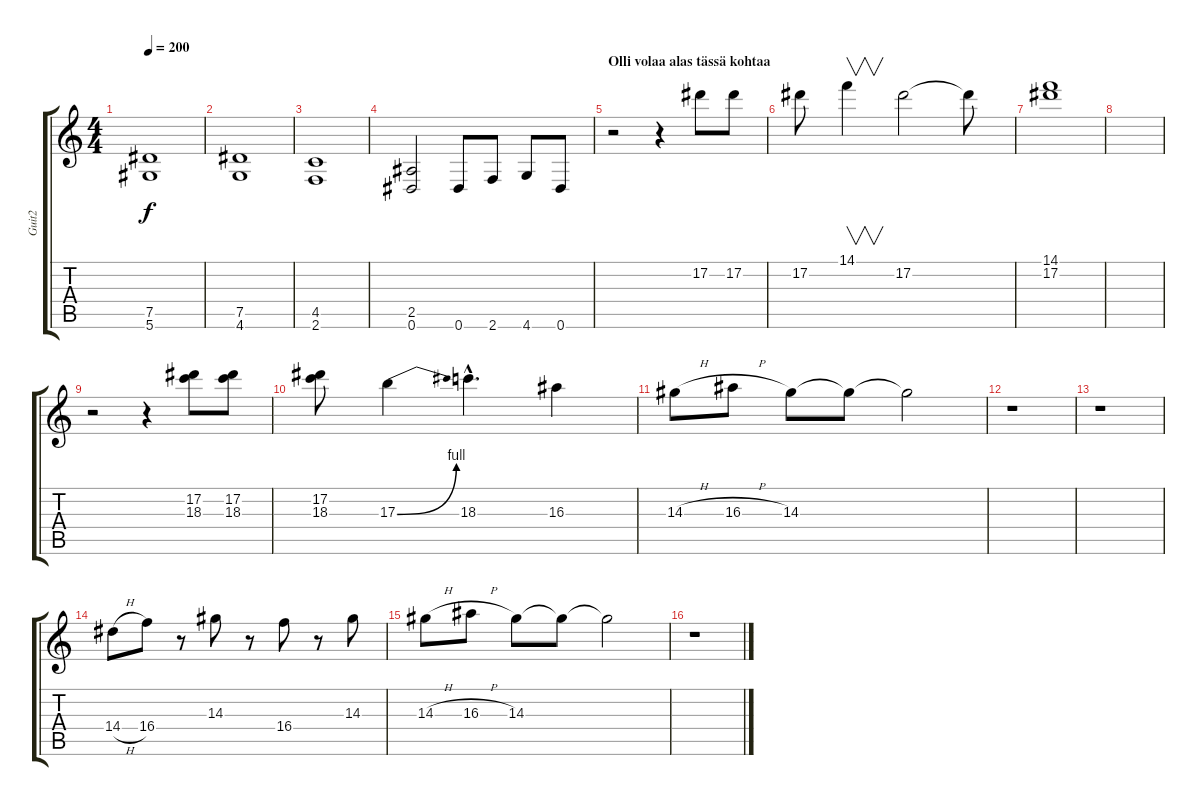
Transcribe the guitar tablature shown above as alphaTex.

\track ("Guit2" "Guit2") {instrument distortionguitar}
\staff {score tabs}
\tuning (Eb4 Bb3 Gb3 Db3 Ab2 Eb2) {hide}
\ts (4 4)
\tempo 200
\clef g2
\ks c
(7.5 5.6).1{dy f} |
(7.5 4.6).1 |
(4.5 2.6).1 |
(2.5 0.6).2 0.6.8 2.6.8 4.6.8 0.6.8 |
\section ("" "Olli volaa alas tässä kohtaa")
r.2 r.4 17.2.8 17.2.8 |
17.2.8 14.1.4{v} 17.2.2 17.2{t}.8 |
(14.1 17.2).1 |
|
r.2 r.4 (17.2 18.3).8 (17.2 18.3).8 |
(17.2 18.3).8 17.3{be (bend 0 0 60 4)}.4 18.3{hac}.4{d} 16.3.4 |
14.3{h}.8 16.3{h}.8 14.3.8 14.3{t}.8 14.3{t}.2 |
r.1 |
r.1 |
14.4{h}.8 16.4.8 r.8 14.3.8 r.8 16.4.8 r.8 14.3.8 |
14.3{h}.8 16.3{h}.8 14.3.8 14.3{t}.8 14.3{t}.2 |
r.1
